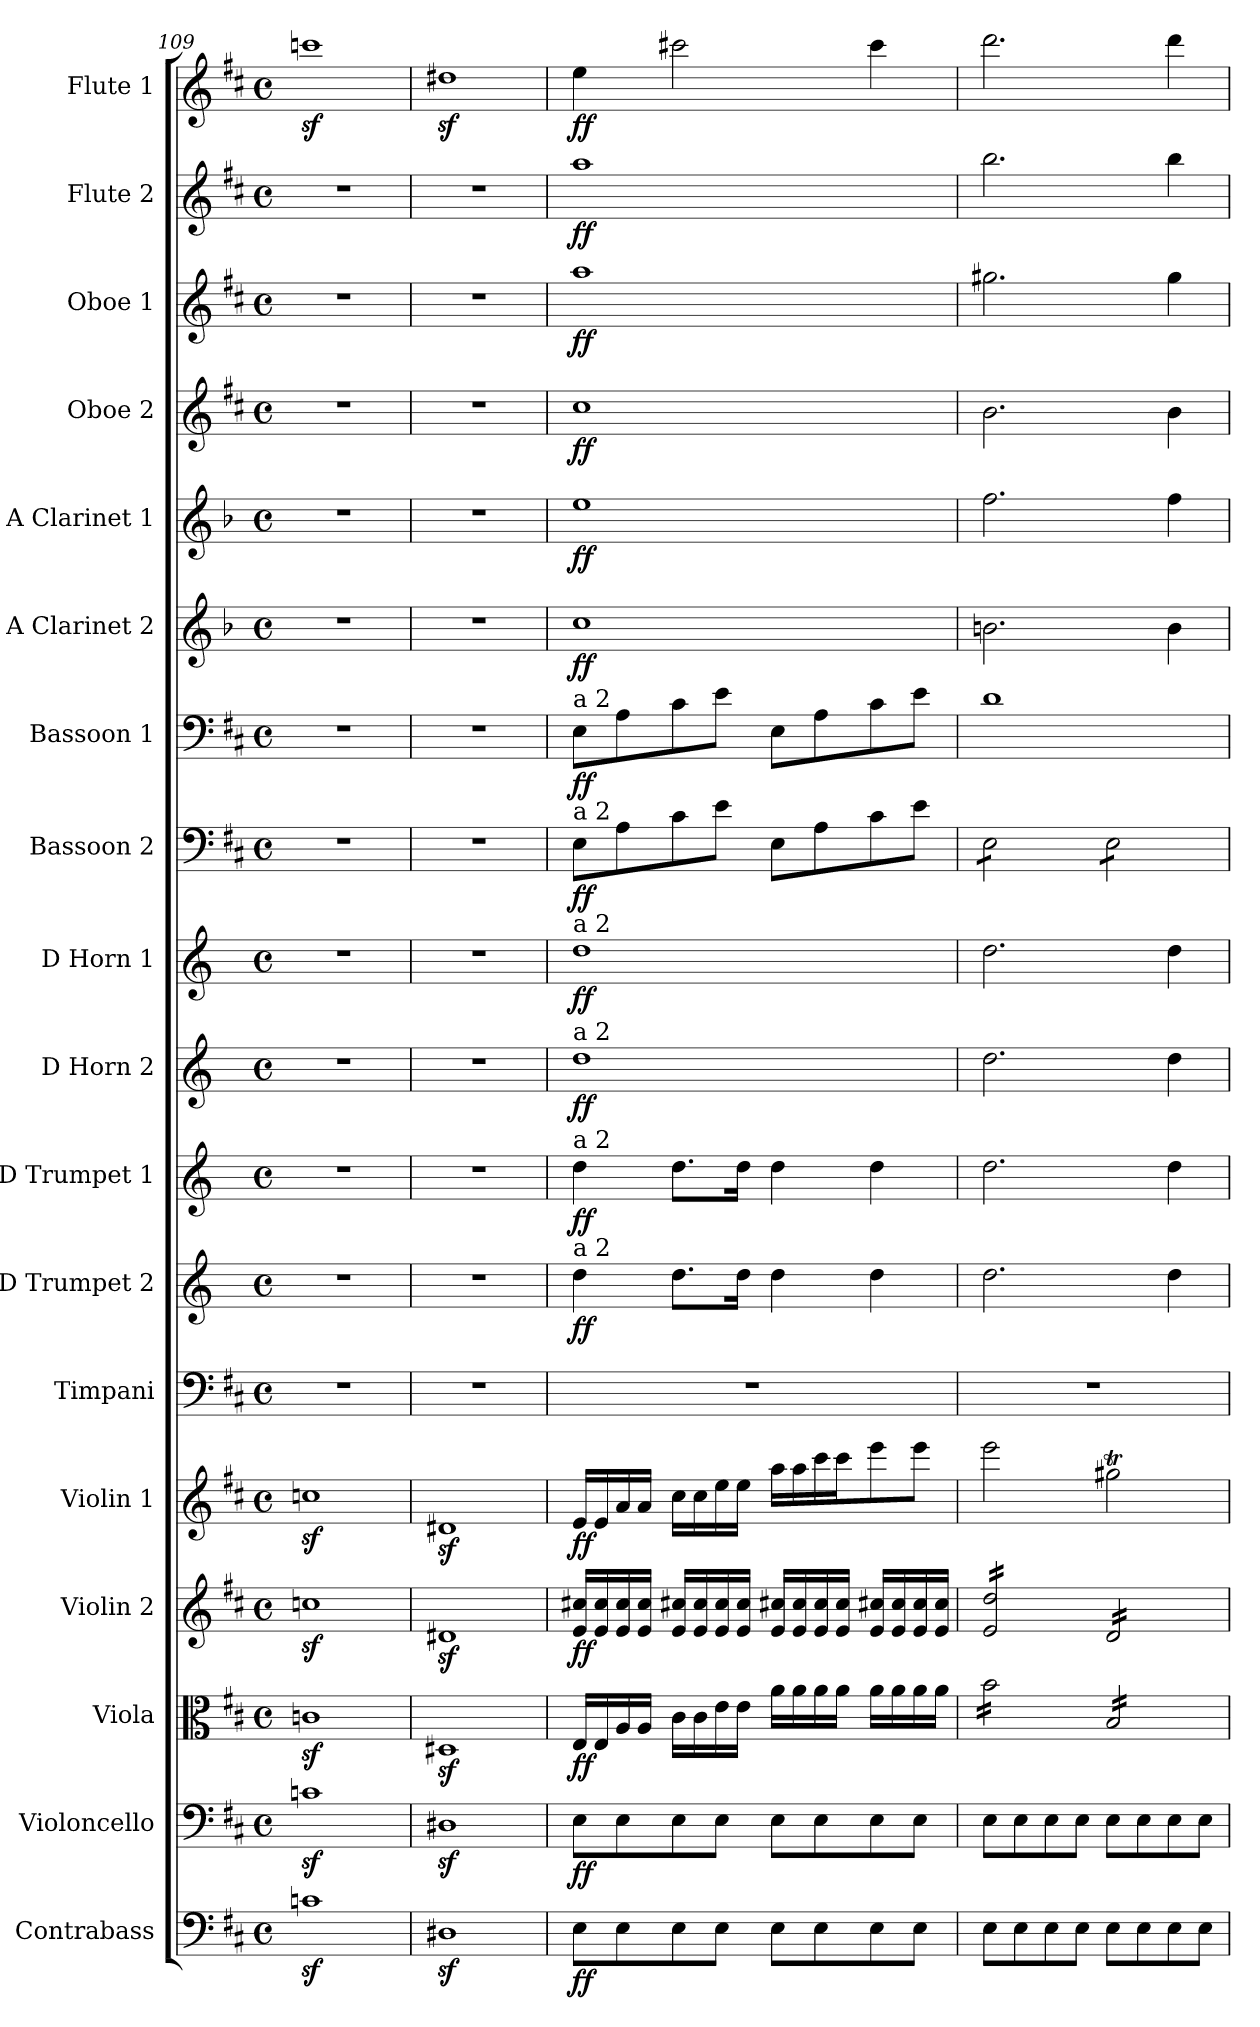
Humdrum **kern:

**kern	**dynam	**kern	**dynam	**kern	**dynam	**kern	**dynam	**kern	**dynam	**kern	**kern	**dynam	**kern	**dynam	**kern	**dynam	**kern	**dynam	**kern	**dynam	**kern	**dynam	**kern	**dynam	**kern	**dynam	**kern	**dynam	**kern	**dynam	**kern	**dynam	**kern	**dynam
*part18	*part18	*part17	*part17	*part16	*part16	*part15	*part15	*part14	*part14	*part13	*part12	*part12	*part11	*part11	*part10	*part10	*part9	*part9	*part8	*part8	*part7	*part7	*part6	*part6	*part5	*part5	*part4	*part4	*part3	*part3	*part2	*part2	*part1	*part1
*staff18	*staff18	*staff17	*staff17	*staff16	*staff16	*staff15	*staff15	*staff14	*staff14	*staff13	*staff12	*staff12	*staff11	*staff11	*staff10	*staff10	*staff9	*staff9	*staff8	*staff8	*staff7	*staff7	*staff6	*staff6	*staff5	*staff5	*staff4	*staff4	*staff3	*staff3	*staff2	*staff2	*staff1	*staff1
*I"Contrabass	*	*I"Violoncello	*	*I"Viola	*	*I"Violin 2	*	*I"Violin 1	*	*I"Timpani	*I"D Trumpet 2	*	*I"D Trumpet 1	*	*I"D Horn 2	*	*I"D Horn 1	*	*I"Bassoon 2	*	*I"Bassoon 1	*	*I"A Clarinet 2	*	*I"A Clarinet 1	*	*I"Oboe 2	*	*I"Oboe 1	*	*I"Flute 2	*	*I"Flute 1	*
*I'Cb	*	*I'Vc	*	*I'Vla	*	*I'Vln 2	*	*I'Vln 1	*	*I'Timp	*I'Tpt 2	*	*I'Tpt 1	*	*I'Hn 2	*	*I'Hn 1	*	*I'Bsn 2	*	*I'Bsn 1	*	*I'Cl 2	*	*I'Cl 1	*	*I'Ob 2	*	*I'Ob 1	*	*I'Fl 2	*	*I'Fl 1	*
*clefF4	*	*clefF4	*	*clefC3	*	*clefG2	*	*clefG2	*	*clefF4	*clefG2	*	*clefG2	*	*clefG2	*	*clefG2	*	*clefF4	*	*clefF4	*	*clefG2	*	*clefG2	*	*clefG2	*	*clefG2	*	*clefG2	*	*clefG2	*
*ITrd7c12	*	*	*	*	*	*	*	*	*	*	*ITrd-1c-2	*	*ITrd-1c-2	*	*ITrd6c10	*	*ITrd6c10	*	*	*	*	*	*ITrd2c3	*	*ITrd2c3	*	*	*	*	*	*	*	*	*
*k[f#c#]	*	*k[f#c#]	*	*k[f#c#]	*	*k[f#c#]	*	*k[f#c#]	*	*k[f#c#]	*k[f#c#]	*	*k[f#c#]	*	*k[f#c#]	*	*k[f#c#]	*	*k[f#c#]	*	*k[f#c#]	*	*k[f#c#]	*	*k[f#c#]	*	*k[f#c#]	*	*k[f#c#]	*	*k[f#c#]	*	*k[f#c#]	*
*M4/4	*	*M4/4	*	*M4/4	*	*M4/4	*	*M4/4	*	*M4/4	*M4/4	*	*M4/4	*	*M4/4	*	*M4/4	*	*M4/4	*	*M4/4	*	*M4/4	*	*M4/4	*	*M4/4	*	*M4/4	*	*M4/4	*	*M4/4	*
*met(c)	*	*met(c)	*	*met(c)	*	*met(c)	*	*met(c)	*	*met(c)	*met(c)	*	*met(c)	*	*met(c)	*	*met(c)	*	*met(c)	*	*met(c)	*	*met(c)	*	*met(c)	*	*met(c)	*	*met(c)	*	*met(c)	*	*met(c)	*
=109	=109	=109	=109	=109	=109	=109	=109	=109	=109	=109	=109	=109	=109	=109	=109	=109	=109	=109	=109	=109	=109	=109	=109	=109	=109	=109	=109	=109	=109	=109	=109	=109	=109	=109
1Cnz<	.	1cnz<	.	1cnz<	.	1ccnz<	.	1ccnz<	.	1r	1r	.	1r	.	1r	.	1r	.	1r	.	1r	.	1r	.	1r	.	1r	.	1r	.	1r	.	1cccnz<	.
=110	=110	=110	=110	=110	=110	=110	=110	=110	=110	=110	=110	=110	=110	=110	=110	=110	=110	=110	=110	=110	=110	=110	=110	=110	=110	=110	=110	=110	=110	=110	=110	=110	=110	=110
1DD#Xz<	.	1D#Xz<	.	1D#Xz<	.	1d#Xz<	.	1d#Xz<	.	1r	1r	.	1r	.	1r	.	1r	.	1r	.	1r	.	1r	.	1r	.	1r	.	1r	.	1r	.	1dd#Xz<	.
=111	=111	=111	=111	=111	=111	=111	=111	=111	=111	=111	=111	=111	=111	=111	=111	=111	=111	=111	=111	=111	=111	=111	=111	=111	=111	=111	=111	=111	=111	=111	=111	=111	=111	=111
!	!	!	!	!	!	!	!	!	!	!	!	!	!	!	!	!	!	!	!	!	!LO:TX:a:t=a 2	!	!	!	!	!	!	!	!	!	!	!	!	!
!	!	!	!	!	!	!	!	!	!	!	!	!	!	!	!	!	!	!	!LO:TX:a:t=a 2	!	!	!	!	!	!	!	!	!	!	!	!	!	!	!
!	!	!	!	!	!	!	!	!	!	!	!	!	!	!	!	!	!LO:TX:a:t=a 2	!	!	!	!	!	!	!	!	!	!	!	!	!	!	!	!	!
!	!	!	!	!	!	!	!	!	!	!	!	!	!	!	!LO:TX:a:t=a 2	!	!	!	!	!	!	!	!	!	!	!	!	!	!	!	!	!	!	!
!	!	!	!	!	!	!	!	!	!	!	!	!	!LO:TX:a:t=a 2	!	!	!	!	!	!	!	!	!	!	!	!	!	!	!	!	!	!	!	!	!
!	!	!	!	!	!	!	!	!	!	!	!LO:TX:a:t=a 2	!	!	!	!	!	!	!	!	!	!	!	!	!	!	!	!	!	!	!	!	!	!	!
!	!LO:DY:b	!	!LO:DY:b	!	!LO:DY:b	!	!LO:DY:b	!	!LO:DY:b	!	!	!LO:DY:b	!	!LO:DY:b	!	!LO:DY:b	!	!LO:DY:b	!	!LO:DY:b	!	!LO:DY:b	!	!LO:DY:b	!	!LO:DY:b	!	!LO:DY:b	!	!LO:DY:b	!	!LO:DY:b	!	!LO:DY:b
8EE\L	ff	8E\L	ff	16E/LL	ff	16e/ 16cc#X/LL	ff	16e/LL	ff	1r	4ee\	ff	4ee\	ff	1e	ff	1e	ff	8E\L	ff	8E\L	ff	1a	ff	1cc#	ff	1cc#	ff	1aa	ff	1aa	ff	4ee\	ff
.	.	.	.	16E/	.	16e/ 16cc#/	.	16e/	.	.	.	.	.	.	.	.	.	.	.	.	.	.	.	.	.	.	.	.	.	.	.	.	.	.
8EE\	.	8E\	.	16A/	.	16e/ 16cc#/	.	16a/	.	.	.	.	.	.	.	.	.	.	8A\	.	8A\	.	.	.	.	.	.	.	.	.	.	.	.	.
.	.	.	.	16A/JJ	.	16e/ 16cc#/JJ	.	16a/JJ	.	.	.	.	.	.	.	.	.	.	.	.	.	.	.	.	.	.	.	.	.	.	.	.	.	.
8EE\	.	8E\	.	16c#\LL	.	16e/ 16cc#X/LL	.	16cc#\LL	.	.	8.ee\L	.	8.ee\L	.	.	.	.	.	8c#\	.	8c#\	.	.	.	.	.	.	.	.	.	.	.	2ccc#X\	.
.	.	.	.	16c#\	.	16e/ 16cc#/	.	16cc#\	.	.	.	.	.	.	.	.	.	.	.	.	.	.	.	.	.	.	.	.	.	.	.	.	.	.
8EE\J	.	8E\J	.	16e\	.	16e/ 16cc#/	.	16ee\	.	.	.	.	.	.	.	.	.	.	8e\J	.	8e\J	.	.	.	.	.	.	.	.	.	.	.	.	.
.	.	.	.	16e\JJ	.	16e/ 16cc#/JJ	.	16ee\JJ	.	.	16ee\Jk	.	16ee\Jk	.	.	.	.	.	.	.	.	.	.	.	.	.	.	.	.	.	.	.	.	.
8EE\L	.	8E\L	.	16a\LL	.	16e/ 16cc#X/LL	.	16aa\LL	.	.	4ee\	.	4ee\	.	.	.	.	.	8E\L	.	8E\L	.	.	.	.	.	.	.	.	.	.	.	.	.
.	.	.	.	16a\	.	16e/ 16cc#/	.	16aa\	.	.	.	.	.	.	.	.	.	.	.	.	.	.	.	.	.	.	.	.	.	.	.	.	.	.
8EE\	.	8E\	.	16a\	.	16e/ 16cc#/	.	16ccc#\	.	.	.	.	.	.	.	.	.	.	8A\	.	8A\	.	.	.	.	.	.	.	.	.	.	.	.	.
.	.	.	.	16a\JJ	.	16e/ 16cc#/JJ	.	16ccc#\J	.	.	.	.	.	.	.	.	.	.	.	.	.	.	.	.	.	.	.	.	.	.	.	.	.	.
8EE\	.	8E\	.	16a\LL	.	16e/ 16cc#X/LL	.	8eee\	.	.	4ee\	.	4ee\	.	.	.	.	.	8c#\	.	8c#\	.	.	.	.	.	.	.	.	.	.	.	4ccc#\	.
.	.	.	.	16a\	.	16e/ 16cc#/	.	.	.	.	.	.	.	.	.	.	.	.	.	.	.	.	.	.	.	.	.	.	.	.	.	.	.	.
8EE\J	.	8E\J	.	16a\	.	16e/ 16cc#/	.	8eee\J	.	.	.	.	.	.	.	.	.	.	8e\J	.	8e\J	.	.	.	.	.	.	.	.	.	.	.	.	.
.	.	.	.	16a\JJ	.	16e/ 16cc#/JJ	.	.	.	.	.	.	.	.	.	.	.	.	.	.	.	.	.	.	.	.	.	.	.	.	.	.	.	.
=112	=112	=112	=112	=112	=112	=112	=112	=112	=112	=112	=112	=112	=112	=112	=112	=112	=112	=112	=112	=112	=112	=112	=112	=112	=112	=112	=112	=112	=112	=112	=112	=112	=112	=112
*	*	*	*	*tremolo	*	*	*	*	*	*	*	*	*	*	*	*	*	*	*	*	*	*	*	*	*	*	*	*	*	*	*	*	*	*
*	*	*	*	*	*	*tremolo	*	*	*	*	*	*	*	*	*	*	*	*	*	*	*	*	*	*	*	*	*	*	*	*	*	*	*	*
*	*	*	*	*	*	*	*	*	*	*	*	*	*	*	*	*	*	*	*tremolo	*	*	*	*	*	*	*	*	*	*	*	*	*	*	*
8EE\L	.	8E\L	.	16b\LL	.	16e/ 16dd/LL	.	2eee\	.	1r	2.ee\	.	2.ee\	.	2.e\	.	2.e\	.	8E\L	.	1d	.	2.g#X\	.	2.dd\	.	2.b\	.	2.gg#X\	.	2.bb\	.	2.ddd\	.
.	.	.	.	16b\	.	16e/ 16dd/	.	.	.	.	.	.	.	.	.	.	.	.	.	.	.	.	.	.	.	.	.	.	.	.	.	.	.	.
8EE\	.	8E\	.	16b\	.	16e/ 16dd/	.	.	.	.	.	.	.	.	.	.	.	.	8E\	.	.	.	.	.	.	.	.	.	.	.	.	.	.	.
.	.	.	.	16b\	.	16e/ 16dd/	.	.	.	.	.	.	.	.	.	.	.	.	.	.	.	.	.	.	.	.	.	.	.	.	.	.	.	.
8EE\	.	8E\	.	16b\	.	16e/ 16dd/	.	.	.	.	.	.	.	.	.	.	.	.	8E\	.	.	.	.	.	.	.	.	.	.	.	.	.	.	.
.	.	.	.	16b\	.	16e/ 16dd/	.	.	.	.	.	.	.	.	.	.	.	.	.	.	.	.	.	.	.	.	.	.	.	.	.	.	.	.
8EE\J	.	8E\J	.	16b\	.	16e/ 16dd/	.	.	.	.	.	.	.	.	.	.	.	.	8E\J	.	.	.	.	.	.	.	.	.	.	.	.	.	.	.
.	.	.	.	16b\JJ	.	16e/ 16dd/JJ	.	.	.	.	.	.	.	.	.	.	.	.	.	.	.	.	.	.	.	.	.	.	.	.	.	.	.	.
8EE\L	.	8E\L	.	16B/LL	.	16d/LL	.	2gg#Xt\	.	.	.	.	.	.	.	.	.	.	8E\L	.	.	.	.	.	.	.	.	.	.	.	.	.	.	.
.	.	.	.	16B/	.	16d/	.	.	.	.	.	.	.	.	.	.	.	.	.	.	.	.	.	.	.	.	.	.	.	.	.	.	.	.
8EE\	.	8E\	.	16B/	.	16d/	.	.	.	.	.	.	.	.	.	.	.	.	8E\	.	.	.	.	.	.	.	.	.	.	.	.	.	.	.
.	.	.	.	16B/	.	16d/	.	.	.	.	.	.	.	.	.	.	.	.	.	.	.	.	.	.	.	.	.	.	.	.	.	.	.	.
8EE\	.	8E\	.	16B/	.	16d/	.	.	.	.	4ee\	.	4ee\	.	4e\	.	4e\	.	8E\	.	.	.	4g#\	.	4dd\	.	4b\	.	4gg#\	.	4bb\	.	4ddd\	.
.	.	.	.	16B/	.	16d/	.	.	.	.	.	.	.	.	.	.	.	.	.	.	.	.	.	.	.	.	.	.	.	.	.	.	.	.
8EE\J	.	8E\J	.	16B/	.	16d/	.	.	.	.	.	.	.	.	.	.	.	.	8E\J	.	.	.	.	.	.	.	.	.	.	.	.	.	.	.
*	*	*	*	*	*	*	*	*	*	*	*	*	*	*	*	*	*	*	*Xtremolo	*	*	*	*	*	*	*	*	*	*	*	*	*	*	*
.	.	.	.	16B/JJ	.	16d/JJ	.	.	.	.	.	.	.	.	.	.	.	.	.	.	.	.	.	.	.	.	.	.	.	.	.	.	.	.
*	*	*	*	*	*	*Xtremolo	*	*	*	*	*	*	*	*	*	*	*	*	*	*	*	*	*	*	*	*	*	*	*	*	*	*	*	*
*	*	*	*	*Xtremolo	*	*	*	*	*	*	*	*	*	*	*	*	*	*	*	*	*	*	*	*	*	*	*	*	*	*	*	*	*	*
=	=	=	=	=	=	=	=	=	=	=	=	=	=	=	=	=	=	=	=	=	=	=	=	=	=	=	=	=	=	=	=	=	=	=
*-	*-	*-	*-	*-	*-	*-	*-	*-	*-	*-	*-	*-	*-	*-	*-	*-	*-	*-	*-	*-	*-	*-	*-	*-	*-	*-	*-	*-	*-	*-	*-	*-	*-	*-
